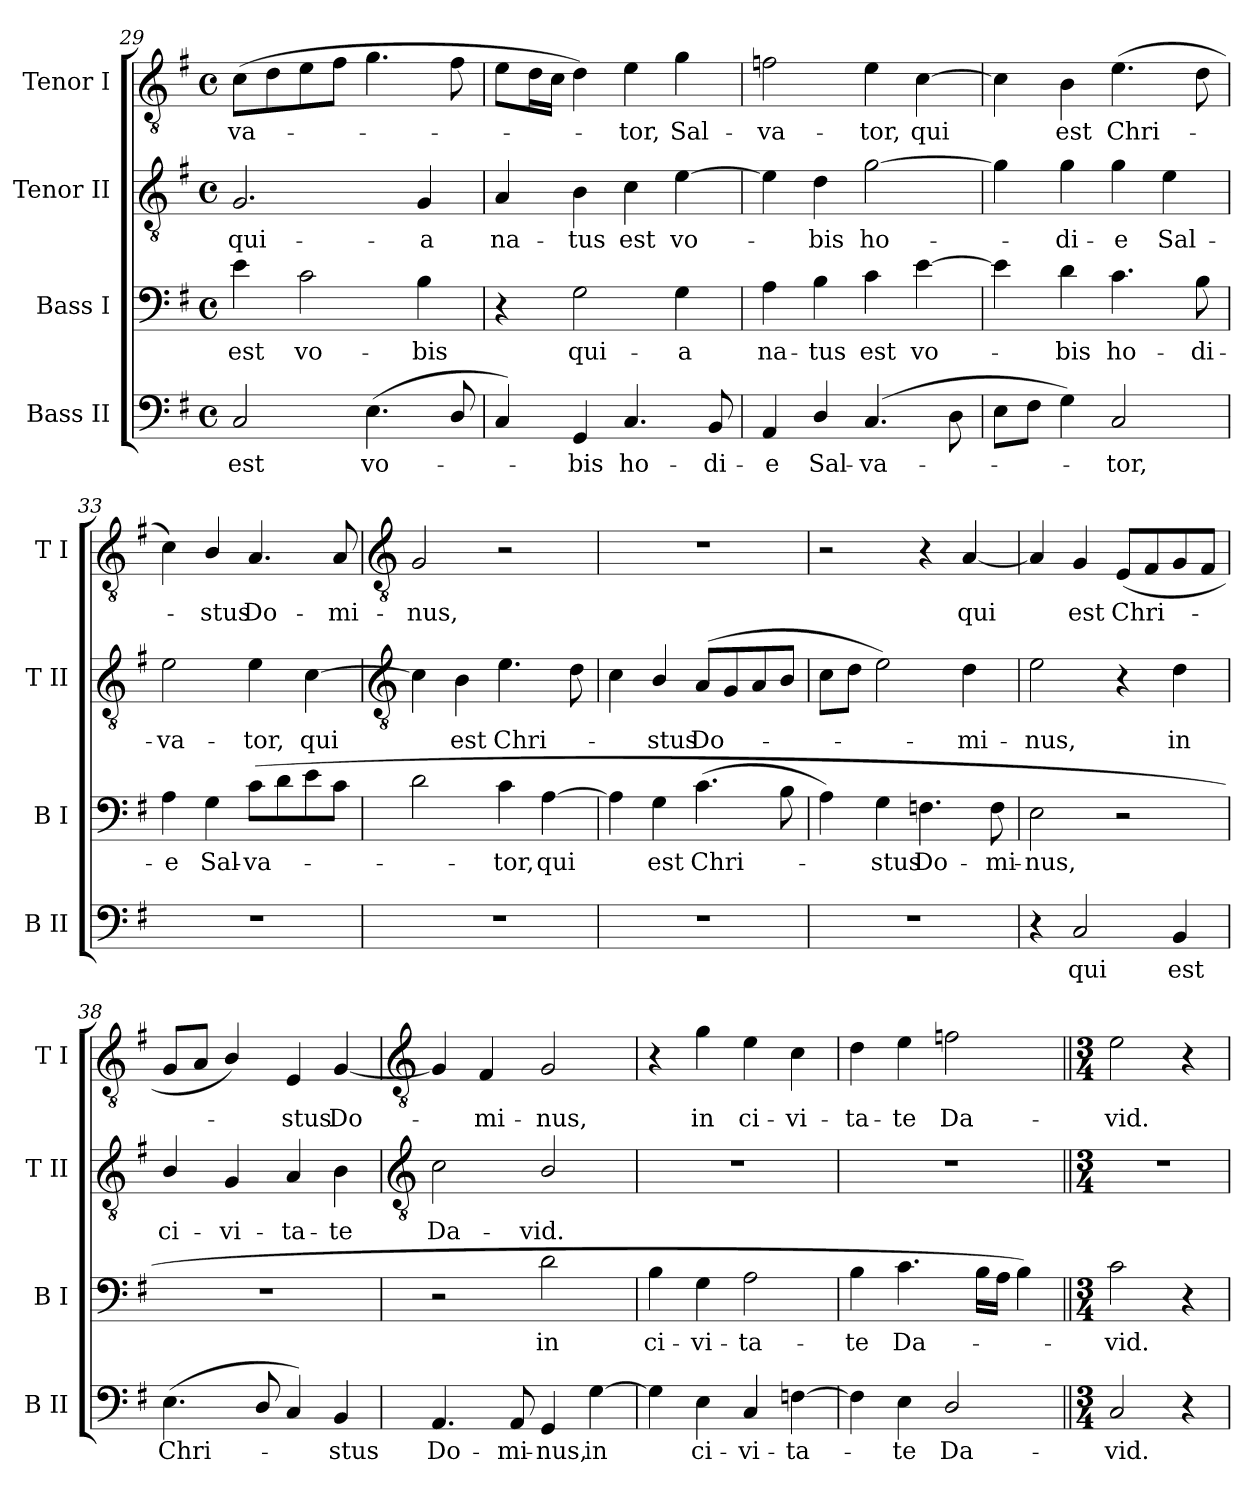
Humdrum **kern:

**kern	**text	**kern	**text	**kern	**text	**kern	**text
*part4	*part4	*part3	*part3	*part2	*part2	*part1	*part1
*staff4	*staff4	*staff3	*staff3	*staff2	*staff2	*staff1	*staff1
*I"Bass II	*	*I"Bass I	*	*I"Tenor II	*	*I"Tenor I	*
*I'B II	*	*I'B I	*	*I'T II	*	*I'T I	*
*clefF4	*	*clefF4	*	*clefGv2	*	*clefGv2	*
*k[f#]	*	*k[f#]	*	*k[f#]	*	*k[f#]	*
*G:	*	*G:	*	*G:	*	*G:	*
*M4/4	*	*M4/4	*	*M4/4	*	*M4/4	*
*met(c)	*	*met(c)	*	*met(c)	*	*met(c)	*
=29	=29	=29	=29	=29	=29	=29	=29
!	!LO:LY:b	!	!LO:LY:b	!	!LO:LY:b	!	!LO:LY:b
2C	est	4e	est	2.G	qui-	(>8cL	-va-
.	.	.	.	.	.	8d	.
!	!	!	!LO:LY:b	!	!	!	!
.	.	2c	vo-	.	.	8e	.
.	.	.	.	.	.	8f#J	.
!	!LO:LY:b	!	!	!	!	!	!
(<4.E	vo-	.	.	.	.	4.g	.
!	!	!	!LO:LY:b	!	!LO:LY:b	!	!
.	.	4B	-bis	4G	-a	.	.
8D/	.	.	.	.	.	8f#	.
=30	=30	=30	=30	=30	=30	=30	=30
!	!	!	!	!	!LO:LY:b	!	!
4C)	.	4r	.	4A	na-	8eL	.
.	.	.	.	.	.	16dL	.
.	.	.	.	.	.	16cJJ	.
!	!LO:LY:b	!	!LO:LY:b	!	!LO:LY:b	!	!
4GG	bis	2G	qui-	4B	-tus	4d)	.
!	!LO:LY:b	!	!	!	!LO:LY:b	!	!LO:LY:b
4.C	ho-	.	.	4c	est	4e	tor,
!	!	!	!LO:LY:b	!	!LO:LY:b	!	!LO:LY:b
.	.	4G	-a	[4e	vo-	4g	Sal-
!	!LO:LY:b	!	!	!	!	!	!
8BB	-di-	.	.	.	.	.	.
=31	=31	=31	=31	=31	=31	=31	=31
!	!LO:LY:b	!	!LO:LY:b	!	!	!	!LO:LY:b
4AA	-e	4A	na-	4e]	.	2fn	-va-
!	!LO:LY:b	!	!LO:LY:b	!	!LO:LY:b	!	!
4D/	Sal-	4B	-tus	4d	bis	.	.
!	!LO:LY:b	!	!LO:LY:b	!	!LO:LY:b	!	!LO:LY:b
(>4.C	-va-	4c	est	[2g	ho-	4e	-tor,
!	!	!	!LO:LY:b	!	!	!	!LO:LY:b
.	.	[4e	vo-	.	.	[4c	qui
8D	.	.	.	.	.	.	.
=32	=32	=32	=32	=32	=32	=32	=32
8EL	.	4e]	.	4g]	.	4c]	.
8F#J	.	.	.	.	.	.	.
!	!	!	!LO:LY:b	!	!LO:LY:b	!	!LO:LY:b
4G)	.	4d	bis	4g	di-	4B	est
!	!LO:LY:b	!	!LO:LY:b	!	!LO:LY:b	!	!LO:LY:b
2C	tor,	4.c	ho-	4g	-e	(>4.e	Chri-
!	!	!	!	!	!LO:LY:b	!	!
.	.	.	.	4e	Sal-	.	.
!	!	!	!LO:LY:b	!	!	!	!
.	.	8B	-di-	.	.	8d	.
=33	=33	=33	=33	=33	=33	=33	=33
!	!	!	!LO:LY:b	!	!LO:LY:b	!	!
1r	.	4A	-e	2e	-va-	4c)	.
!	!	!	!LO:LY:b	!	!	!	!LO:LY:b
.	.	4G	Sal-	.	.	4B/	stus
!	!	!	!LO:LY:b	!	!LO:LY:b	!	!LO:LY:b
.	.	(>8cL	-va-	4e	-tor,	4.A	Do-
.	.	8d	.	.	.	.	.
!	!	!	!	!	!LO:LY:b	!	!
.	.	8e	.	[4c	qui	.	.
!	!	!	!	!	!	!	!LO:LY:b
.	.	8cJ	.	.	.	8A	-mi-
!!LO:LB:g=z
=34	=34	=34	=34	=34	=34	=34	=34
*	*	*	*	*clefGv2	*	*clefGv2	*
!	!	!	!	!	!	!	!LO:LY:b
1r	.	2d	.	4c]	.	2G	-nus,
!	!	!	!	!	!LO:LY:b	!	!
.	.	.	.	4B	est	.	.
!	!	!	!LO:LY:b	!	!LO:LY:b	!	!
.	.	4c	tor,	4.e	Chri-	2r	.
!	!	!	!LO:LY:b	!	!	!	!
.	.	[4A	qui	.	.	.	.
.	.	.	.	8d	.	.	.
=35	=35	=35	=35	=35	=35	=35	=35
1r	.	4A]	.	4c	.	1r	.
!	!	!	!LO:LY:b	!	!LO:LY:b	!	!
.	.	4G	est	4B/	stus	.	.
!	!	!	!LO:LY:b	!	!LO:LY:b	!	!
.	.	(>4.c	Chri-	(>8AL	Do-	.	.
.	.	.	.	8G	.	.	.
.	.	.	.	8A	.	.	.
.	.	8B	.	8BJ	.	.	.
=36	=36	=36	=36	=36	=36	=36	=36
1r	.	4A)	.	8cL	.	2r	.
.	.	.	.	8dJ	.	.	.
!	!	!	!LO:LY:b	!	!	!	!
.	.	4G	stus	2e)	.	.	.
!	!	!	!LO:LY:b	!	!	!	!
.	.	4.Fn	Do-	.	.	4r	.
!	!	!	!	!	!LO:LY:b	!	!LO:LY:b
.	.	.	.	4d	mi-	[4A	qui
!	!	!	!LO:LY:b	!	!	!	!
.	.	8F	-mi-	.	.	.	.
=37	=37	=37	=37	=37	=37	=37	=37
!	!	!	!LO:LY:b	!	!LO:LY:b	!	!
4r	.	2E	-nus,	2e	-nus,	4A]	.
!	!LO:LY:b	!	!	!	!	!	!LO:LY:b
2C	qui	.	.	.	.	4G	est
!	!	!	!	!	!	!	!LO:LY:b
.	.	2r	.	4r	.	(<8EL	Chri-
.	.	.	.	.	.	8F#	.
!	!LO:LY:b	!	!	!	!LO:LY:b	!	!
4BB	est	.	.	4d	in	8G	.
.	.	.	.	.	.	8F#J	.
=38	=38	=38	=38	=38	=38	=38	=38
!	!LO:LY:b	!	!	!	!LO:LY:b	!	!
(<4.E	Chri-	1r	.	4B/	ci-	8GL	.
.	.	.	.	.	.	8AJ	.
!	!	!	!	!	!LO:LY:b	!	!
.	.	.	.	4G	-vi-	4B/)	.
8D/	.	.	.	.	.	.	.
!	!	!	!	!	!LO:LY:b	!	!LO:LY:b
4C)	.	.	.	4A	-ta-	4E	stus
!	!LO:LY:b	!	!	!	!LO:LY:b	!	!LO:LY:b
4BB	stus	.	.	4B	-te	[4G	Do-
!!LO:LB:g=z
=39	=39	=39	=39	=39	=39	=39	=39
*	*	*	*	*clefGv2	*	*clefGv2	*
!	!LO:LY:b	!	!	!	!LO:LY:b	!	!
4.AA	Do-	2r	.	2c	Da-	4G]	.
!	!	!	!	!	!	!	!LO:LY:b
.	.	.	.	.	.	4F#	mi-
!	!LO:LY:b	!	!	!	!	!	!
8AA	-mi-	.	.	.	.	.	.
!	!LO:LY:b	!	!LO:LY:b	!	!LO:LY:b	!	!LO:LY:b
4GG	-nus,	2d	in	2B/	-vid.	2G	-nus,
!	!LO:LY:b	!	!	!	!	!	!
[4G	in	.	.	.	.	.	.
=40	=40	=40	=40	=40	=40	=40	=40
!	!	!	!LO:LY:b	!	!	!	!
4G]	.	4B	ci-	1r	.	4r	.
!	!LO:LY:b	!	!LO:LY:b	!	!	!	!LO:LY:b
4E	ci-	4G	-vi-	.	.	4g	in
!	!LO:LY:b	!	!LO:LY:b	!	!	!	!LO:LY:b
4C	-vi-	2A	-ta-	.	.	4e	ci-
!	!LO:LY:b	!	!	!	!	!	!LO:LY:b
[4Fn	-ta-	.	.	.	.	4c	-vi-
=41	=41	=41	=41	=41	=41	=41	=41
!	!	!	!LO:LY:b	!	!	!	!LO:LY:b
4F]	.	4B	-te	1r	.	4d	-ta-
!	!LO:LY:b	!	!LO:LY:b	!	!	!	!LO:LY:b
4E	te	4.c	Da-	.	.	4e	-te
!	!LO:LY:b	!	!	!	!	!	!LO:LY:b
2D/	Da-	.	.	.	.	2fn	Da-
.	.	16BLL	.	.	.	.	.
.	.	16AJJ	.	.	.	.	.
.	.	4B)	.	.	.	.	.
=42||	=42||	=42||	=42||	=42||	=42||	=42||	=42||
*M3/4	*	*M3/4	*	*M3/4	*	*M3/4	*
!	!LO:LY:b	!	!LO:LY:b	!LO:N:vis=1	!	!	!LO:LY:b
2C	-vid.	2c	vid.	2.r	.	2e	-vid.
4r	.	4r	.	.	.	4r	.
=	=	=	=	=	=	=	=
*-	*-	*-	*-	*-	*-	*-	*-
